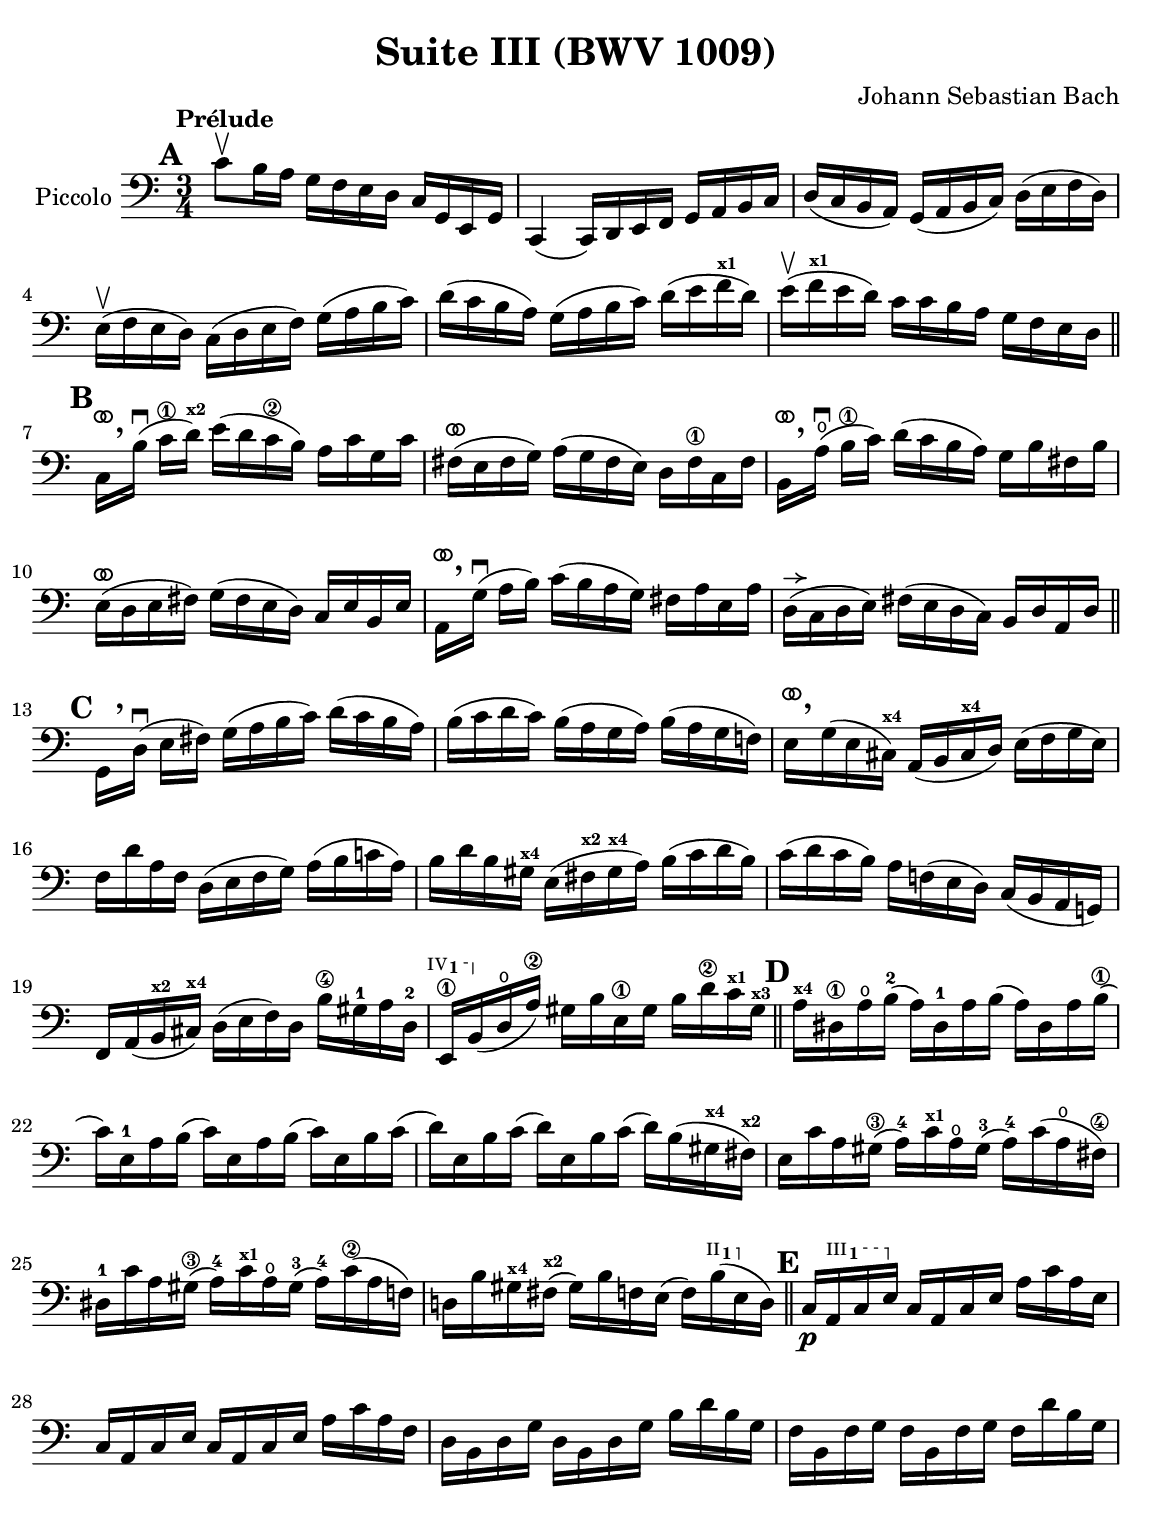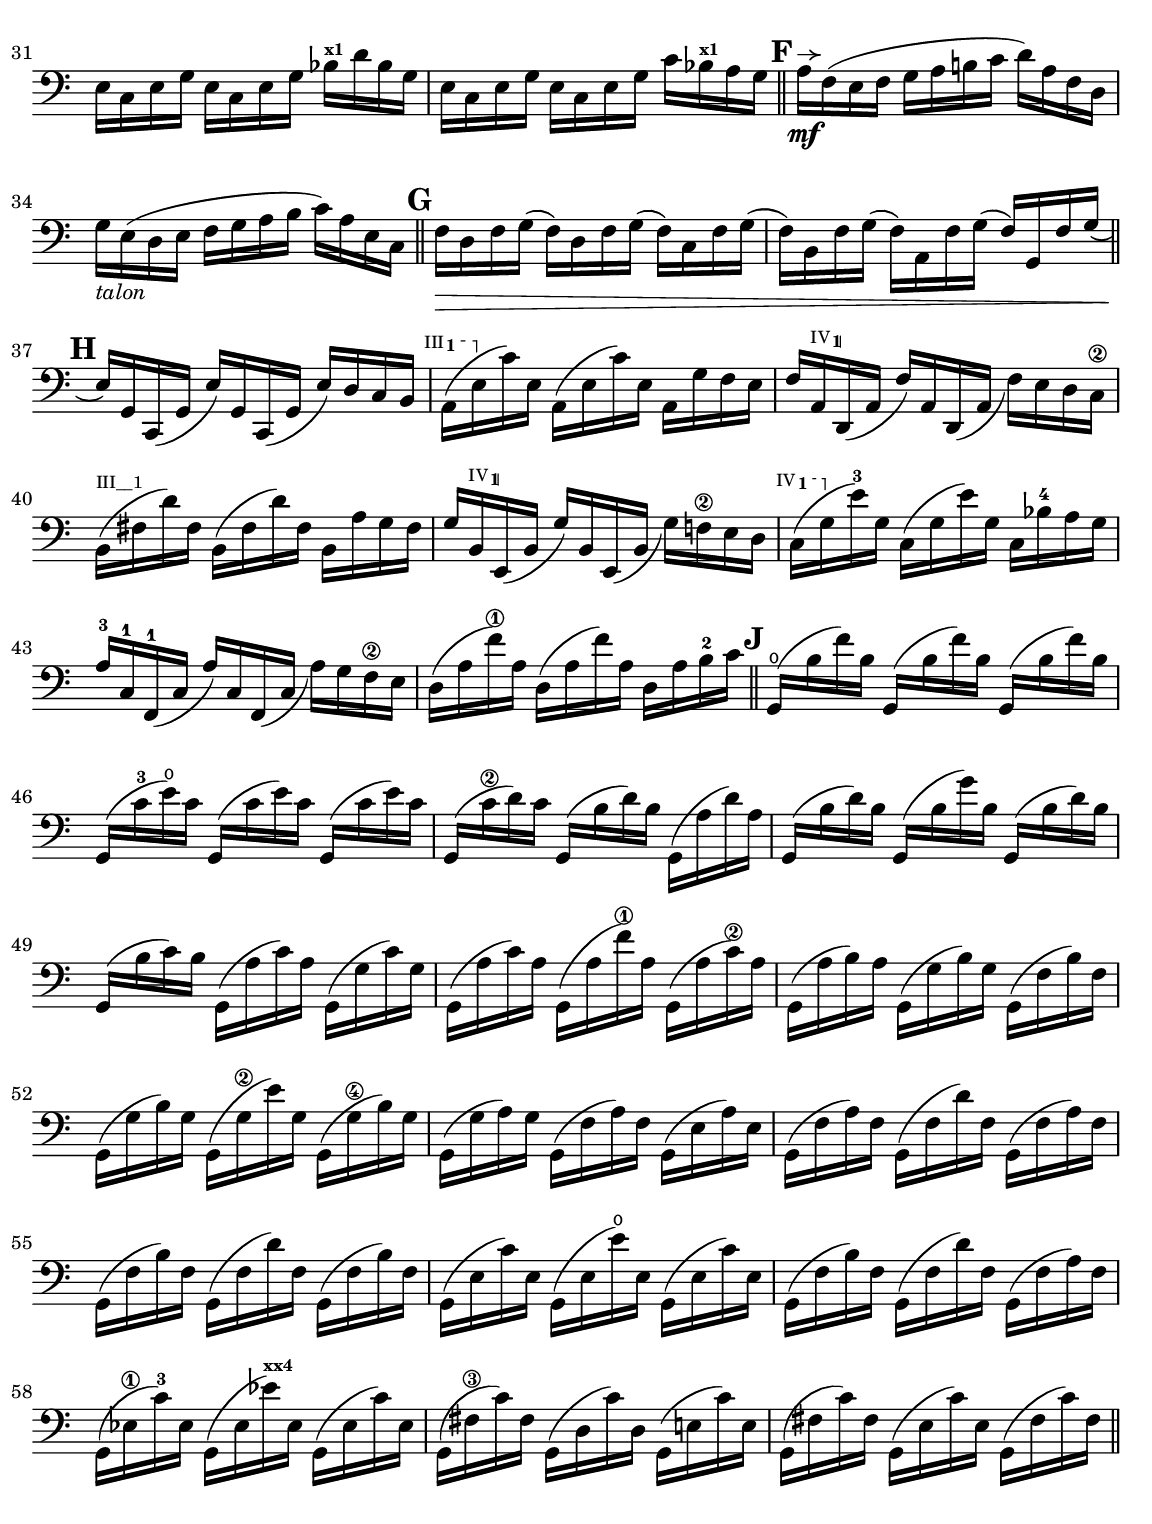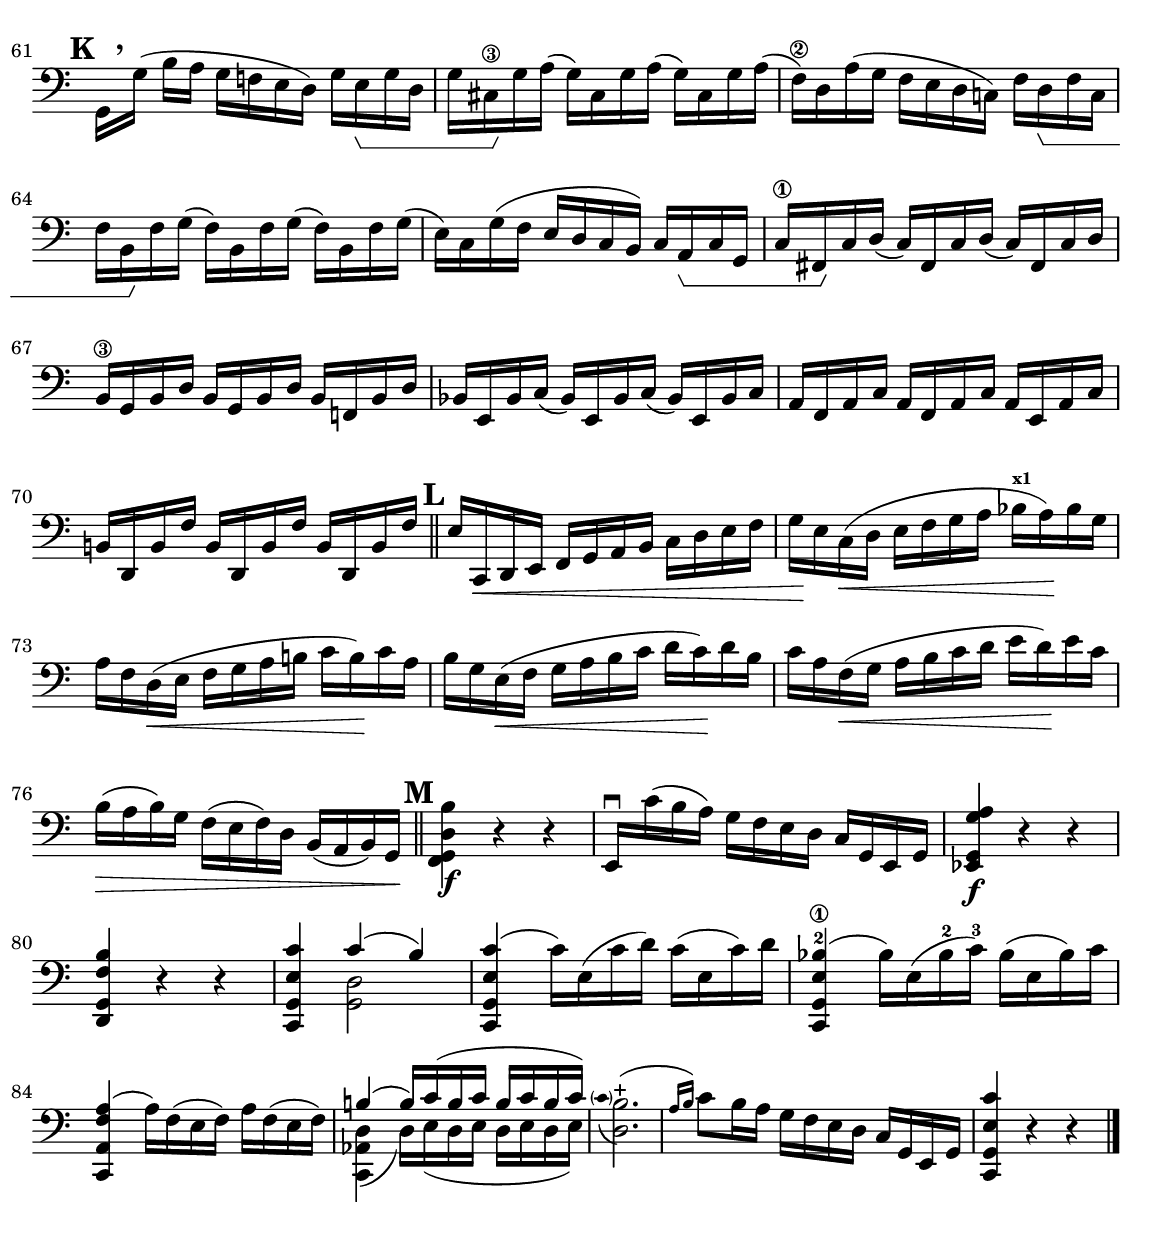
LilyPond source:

#(set-global-staff-size 21)

\version "2.18.2"

\header {
  title = "Suite III (BWV 1009)"
  composer = "Johann Sebastian Bach"
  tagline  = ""
}

\language "italiano"

% iPad Pro 12.9

\paper {
  paper-width  = 195\mm
  paper-height = 260\mm
%  indent = #0
  page-count = #3
  line-width = #184
  print-page-number = ##f
  ragged-last-bottom = ##t
  ragged-bottom = ##f
%  ragged-last = ##t
}

% \phrasingSlurDashed
% \SlurDashed
% \slurSolid

allongerUne = \markup {
  \center-column {
    \combine
    \draw-line #'(-2 . 0)
    \arrow-head #X #RIGHT ##f
  }
}

ringsps = #"
  0.15 setlinewidth
  0.9 0.6 moveto
  0.4 0.6 0.5 0 361 arc
  stroke
  1.0 0.6 0.5 0 361 arc
  stroke
  "

vibrato = \markup {
  \with-dimensions #'(-0.2 . 1.6) #'(0 . 1.2)
  \postscript #ringsps
}

startModernBarre =
#(define-event-function (parser location fretnum partial)
   (number? number?)
    #{
      \tweak bound-details.left.text
        \markup
          \teeny \concat {
          #(format #f "~@r" fretnum)
          \hspace #.2
          \lower #.3 \small \bold \fontsize #-2 #(number->string partial)
          \hspace #.5
        }
      \tweak font-size -1
      \tweak font-shape #'upright
      \tweak style #'dashed-line
      \tweak dash-fraction #0.3
      \tweak dash-period #1
      \tweak bound-details.left.stencil-align-dir-y #0.35
      \tweak bound-details.left.padding 2.5 % was 0.25
      \tweak bound-details.left.attach-dir -1
      \tweak bound-details.left-broken.text ##f
      \tweak bound-details.left-broken.attach-dir -1
      %% adjust the numeric values to fit your needs:
      \tweak bound-details.left-broken.padding 0.5 %% was 1.5
      \tweak bound-details.right-broken.padding 0
      \tweak bound-details.right.padding 0.25
      \tweak bound-details.right.attach-dir 2
      \tweak bound-details.right-broken.text ##f
      \tweak bound-details.right.text
        \markup
          \with-dimensions #'(0 . 0) #'(-.3 . 0) %% was (0 . -1)
          \draw-line #'(0 . -1)
      \startTextSpan
   #})

stopBarre = \stopTextSpan

% Analysis brackets under the staff

\layout {
  \context {
    \Voice
    \consists "Horizontal_bracket_engraver"
  }
}

\score {
  \new Staff \with{instrumentName=#"Piccolo"}{
    \override Hairpin.to-barline = ##f
    \override Beam.auto-knee-gap = #2
    \override ParenthesesItem.padding = #0.1
    \override ParenthesesItem.font-size = #-1
    \override BreathingSign.text = \markup {
      \translate #'(-1.75 . 1.6)
      \musicglyph #"scripts.rcomma"
    }

    \tempo "Prélude"
    \time 3/4
    \key do \major
    \clef "bass"
    
      \mark \default
      do'8\upbow si16 la16 sol16 fa16 mi16 re16 do16 sol,16 mi,16 sol,16
    | do,4( do,16) re,16 mi,16 fa,16 sol,16 la,16 si,16 do16
    | re16( do16 si,16 la,16) sol,16( la,16 si,16 do16) re16( mi16 fa16 re16)
    | mi16(\upbow fa16 mi16 re16) do16( re16 mi16 fa16) sol16( la16 si16 do'16)
    | re'16( do'16 si16 la16) sol16( la16 si16 do'16) re'16( mi'16 fa'16^\markup{\teeny\bold x1} re'16)
    | mi'16(\upbow fa'16^\markup{\teeny\bold x1} mi'16 re'16) do'16 do'16 si16 la16 sol16 fa16 mi16 re16
    \bar "||" \mark \default
      do16[^\vibrato \breathe si16]\downbow( do'16\1 re'16)^\markup{\teeny\bold x2} 
      mi'16( re'16 do'16\2 si16) la16 do'16 sol16 do'16
    | fad16(^\vibrato mi16 fad16 sol16) la16( sol16 fad16 mi16) re16 fad16\1 do16 fad16
    | si,16[^\vibrato \breathe la16\open](\downbow si16\1 do'16) re'16( do'16 si16 la16) sol16 si16 fad16 si16
    | mi16(^\vibrato re16 mi16 fad16) sol16( fad16 mi16 re16) do16 mi16 si,16 mi16
    | la,16[^\vibrato \breathe sol16](\downbow la16 si16) do'16( si16 la16 sol16) fad16 la16 mi16 la16
    | re16(^\allongerUne do16 re16 mi16) fad16( mi16 re16 do16) si,16 re16 la,16 re16
    \bar "||" \mark \default
      sol,16_[ \breathe re16]\downbow( mi16 fad16) sol16( la16 si16 do'16) re'16( do'16 si16 la16)
    | si16( do'16 re'16 do'16) si16( la16 sol16 la16) si16( la16 sol16 fa!16)
    | mi16[^\vibrato \breathe sol16( mi16 dod16)]^\markup{\teeny\bold x4} 
      la,16( si,16 dod16^\markup{\teeny\bold x4} re16) mi16( fa16 sol16 mi16)
    | fa16 re'16 la16 fa16 re16( mi16 fa16 sol16) la16( si16 do'!16 la16)
    | si16 re'16 si16 sold16^\markup{\bold\teeny x4} mi16( fad16^\markup{\bold\teeny x2} 
      sold16^\markup{\bold\teeny x4} la16) si16( do'16 re'16 si16)
    | do'16( re'16 do'16 si16) la16 fa!16( mi16 re16) do16( si,16 la,16 sol,!16)
    | fa,16 la,16( si,16^\markup{\teeny\bold x2} dod16)^\markup{\teeny\bold x4} 
      re16( mi16 fa16) re16 si16\4 sold16-1 la16 re16-2
    \startModernBarre #4 #1 mi,16\1 si,16( \stopBarre re16\open la16)\2 
    sold16 si16 mi16\1 sold16 si16 re'16\2 do'16^\markup{\teeny\bold x1} 
    sold16^\markup{\teeny\bold x3}
    \bar "||" \mark \default
      la16^\markup{\teeny\bold x4} red16\1 la16\open si16(-2 la16) red16-1 la16 si16( 
      la16) red16 la16 si16(\1
    | do'16) mi16-1 la16 si16( do'16) mi16 la16 si16( do'16) mi16 si16 do'16(
    | re'16) mi16 si16 do'16( re'16) mi16 si16 do'16( re'16) si16( 
      sold16^\markup{\teeny\bold x4} fad16)^\markup{\teeny\bold x2}
    | mi16 do'16 la16 sold16(\3 la16)-4 do'16^\markup{\teeny\bold x1} 
      la16\open sold16(-3 la16)-4 do'16( la16\open fad16)\4
    | red16-1 do'16 la16 sold16(\3 la16)-4 do'16^\markup{\teeny\bold x1} 
      la16\open sold16(-3 la16)-4 do'16(\2 la16 fa!16)
    | re!16 si16 sold16^\markup{\teeny\bold x4} fad16(^\markup{\teeny\bold x2} 
      sold16) si16 fa!16 mi16( fa16) 
      \startModernBarre #2 #1 si16( mi16 \stopBarre re16)
    \bar "||" \mark \default
      do16\p \startModernBarre #3 #1 la,16 
      do16 mi16 \stopBarre do16 la,16 do16 mi16 la16 do'16 la16 mi16
    | do16 la,16 do16 mi16 do16 la,16 do16 mi16 la16 do'16 la16 fa16
    | re16 si,16 re16 sol16 re16 si,16 re16 sol16 si16 re'16 si16 sol16
    | fa16 si,16 fa16 sol16 fa16 si,16 fa16 sol16 fa16 re'16 si16 sol16
    | mi16 do16 mi16 sol16 mi16 do16 mi16 sol16 sib16^\markup{\bold\teeny x1}
      re'16 sib16 sol16
    | mi16 do16 mi16 sol16 mi16 do16 mi16 sol16 do'16 sib16^\markup{\bold\teeny x1} la16 sol16
    \bar "||" \mark \default
      la16\mf^\allongerUne fa16( mi16 fa16 sol16 la16 si!16 do'16 re'16) la16 fa16 re16
    | sol16_\markup{\small\italic talon} mi16( re16 mi16 fa16 sol16 la16 si16 do'16) la16 mi16 do16
    \bar "||" \mark \default
      fa16\> re16 fa16 sol16( fa16) re16 fa16 sol16( fa16) do16 fa16 sol16(
    | fa16) si,16 fa16 sol16( fa16) la,16 fa16 sol16( fa16) sol,16 fa16 sol16(
    \bar "||" \mark \default
      mi16)\! sol,16 do,16( sol,16 mi16) sol,16 do,16( sol,16 mi16) re16 do16 si,16
      \startModernBarre #3 #1 la,16( mi16 \stopBarre 
      do'16) mi16 la,16( mi16 do'16) mi16 la,16 sol16 fa16 mi16
    | fa16 \startModernBarre #4 #1 la,16 re,16( \stopBarre 
      la,16 fa16) la,16 re,16_( la,16 fa16) mi16 re16 do16\2
    | si,16(^\markup{\teeny III__1} fad16 
      re'16) fad16 si,16( fad16 re'16) fad16 si,16 la16 sol16 fad16
    | sol16 \startModernBarre #4 #1 si,16 mi,16( \stopBarre 
      si,16 sol16) si,16 mi,16_( si,16 sol16) fa!16\2 mi16 re16
      \startModernBarre #4 #1 do16( sol16 \stopBarre mi'16)-3 sol16 
      do16( sol16 mi'16) sol16 do16 sib16-4 la16 sol16
    | la16-3 do16-1 fa,16(-1 do16 la16) do16 fa,16_( do16 la16) sol16 fa16\2 mi16
      re16( la16 fa'16)\1 la16 re16( la16 fa'16) la16 re16 la16 si16-2 do'16
    \bar "||" \mark \default
      sol,16(\open si16 fa'16) si16 sol,16( si16 fa'16) si16 sol,16( si16 fa'16) si16
    | sol,16( do'16-3 mi'16)\open do'16 sol,16( do'16 mi'16) do'16 sol,16( do'16 mi'16) do'16
    | sol,16( do'16\2 re'16) do'16 sol,16( si16 re'16) si16 sol,16( la16 re'16) la16
    | sol,16( si16 re'16) si16 sol,16( si16 sol'16) si16 sol,16( si16 re'16) si16 
    | sol,16( si16 do'16) si16  sol,16( la16 do'16) la16 sol,16( sol16 do'16) sol16
    | sol,16( la16 do'16) la16 sol,16( la16 fa'16)\1 la16 sol,16( la16 do'16)\2 la16
    | sol,16( la16 si16) la16 sol,16( sol16 si16) sol16 sol,16( fa16 si16) fa16
    | sol,16( sol16 si16) sol16 sol,16( sol16\2 mi'16) sol16 sol,16( sol16\4 si16) sol16
    | sol,16( sol16 la16) sol16 sol,16( fa16 la16) fa16 sol,16( mi16 la16) mi16
    | sol,16( fa16 la16) fa16 sol,16( fa16 re'16) fa16 sol,16( fa16 la16) fa16
    | sol,16( fa16 si16) fa16 sol,16( fa16 re'16) fa16 sol,16( fa16 si16) fa16
    | sol,16( mi16 do'16) mi16 sol,16( mi16 mi'16)\open mi16 sol,16( mi16 do'16) mi16
    | sol,16( fa16 si16) fa16 sol,16( fa16 re'16) fa16 sol,16( fa16 la16) fa16
    | sol,16( mib16\1 do'16)-3 mib16 sol,16( mib16 mib'16)^\markup{\bold\teeny xx4} 
      mib16 sol,16( mib16 do'16) mib16
    | sol,16( fad16\3 do'16) fad16 sol,16( re16 do'16) re16 sol,16( mi!16 do'16) mi16
    | sol,16( fad16 do'16) fad16  sol,16( mi16 do'16) mi16 sol,16( fad16 do'16) fad16 
    \bar "||" \mark \default
      \stemDown sol,16[ \breathe sol16(] \stemNeutral si16 la16 sol16 fa!16 mi16 re16) sol16 mi16\startGroup sol16 re16
    | sol16 dod16\3\stopGroup sol16 la16( sol16) dod16 sol16 la16( sol16) dod16 sol16 la16(
    | fa16)\2 re16 la16( sol16 fa16 mi16 re16 do!16) fa16 re16\startGroup fa16 do16 
    | fa16 si,16\stopGroup fa16 sol16( fa16) si,16 fa16 sol16( fa16) si,16 fa16 sol16(
    | mi16) do16 sol16( fa16 mi16 re16 do16 si,16) do16 la,16\startGroup do16 sol,16
    | do16\1 fad,16\stopGroup do16 re16( do16) fad,16  do16 re16( do16) fad,16 do16 re16
    | si,16\3 sol,16 si,16 re16 si,16 sol,16 si,16 re16 si,16 fa,!16 si,16 re16
    | sib,16 mi,16 sib,16 do16( sib,16) mi,16 sib,16 do16( sib,16) mi,16 sib,16 do16
    | la,16 fa,16 la,16 do16 la,16 fa,16 la,16 do16 la,16 mi,16 la,16 do16
    | si,!16 re,16 si,16 fa16 si,16 re,16 si,16 fa16 si,16 re,16 si,16 fa16
    \bar "||" \mark \default
      mi16 do,16\< re,16 mi,16 fa,16 sol,16 la,16 si,16 do16 re16 mi16 fa16
    | sol16\! mi16 do16(\< re16 mi16 fa16 sol16 la16 sib16^\markup{\bold\teeny x1} 
       la16)\! sib16 sol16
    | la16 fa16 re16(\< mi16 fa16 sol16 la16 si!16 do'16 si16)\! do'16 la16
    | si16 sol16 mi16(\< fa16 sol16 la16 si16 do'16 re'16 do'16)\! re'16 si16
    | do'16 la16 fa16(\< sol16 la16 si16 do'16 re'16 mi'16 re'16)\! mi'16 do'16
    | si16(\> la16 si16) sol16 fa16( mi16 fa16) re16 si,16( la,16 si,16) sol,16\!
    \bar "||" \mark \default
      <<si4 re4 sol,4 fa,4\f>> r4 r4
    | mi,16\downbow do'16( si16 la16) sol16 fa16 mi16 re16 do16 sol,16 mi,16 sol,16
    | <<la4 sol4 sol,4 mib,4\f>> r4 r4
    | <<si4 fa4 sol,4 re,4>> r4 r4
    | <<do'4 mi4 sol,4 do,4>> <<{do'4( si4)}\\{<<re2 sol,2>>}>>
    | <<do'4( mi4 sol,4 do,4>> do'16) mi16( do'16 re'16) do'16( mi16 do'16) re'16
    | <<sib4(\1 mi4-2 sol,4 do,4>> sib16) mi16( sib16-2 do'16)-3 sib16( mi16 sib16) do'16
    | 
    <<la4(fa4 la,4 do,4>> la16) fa16( mi16 fa16) la16 fa16( mi16 fa16)
    | <<{si!4( si16) do'16( si16 do'16 si16 do'16 si16 do'16)}\\
        {<<re4( lab,4 do,4>> re16) mi16( re16 mi16 re16 mi16 re16 mi16)}>> 
    | <<\appoggiatura {\hide Stem \parenthesize do'4 \undo \hide Stem} si2.-+( re2.>>
      \grace{la16 si16)}
    | do'8 si16 la16 sol16 fa16 mi16 re16 do16 sol,16 mi,16 sol,16     
    | <<do'4 mi4 sol,4 do,4>> r4 r4
     \bar "|."
  }
}
